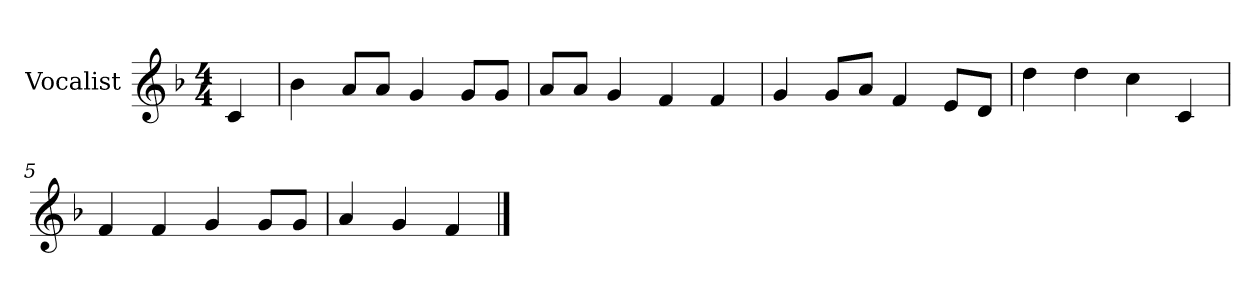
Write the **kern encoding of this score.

**kern
*part1
*staff1
*I"Vocalist
*k[b-]
*F:
*M4/4
=
4c
=1
4b-
8aL
8aJ
4g
8gL
8gJ
=2
8aL
8aJ
4g
4f
4f
=3
4g
8gL
8aJ
4f
8eL
8dJ
=4
4dd
4dd
4cc
4c
=5
4f
4f
4g
8gL
8gJ
=6
4a
4g
4f
==
*-
